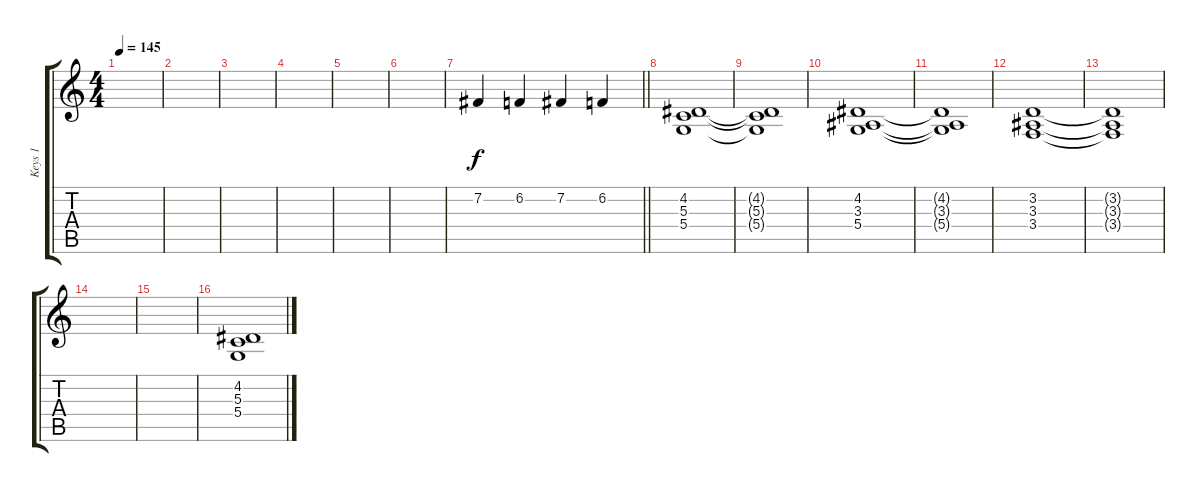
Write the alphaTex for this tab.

\track ("Keys 1" "Keys 1") {instrument stringensemble1}
\staff {score tabs}
\tuning (E4 B3 G3 D3 A2 E2) {hide}
\ts (4 4)
\tempo 145
\clef g2
\ks c
|
|
|
|
|
|
\barLineRight lightlight
7.2.4 6.2.4 7.2.4 6.2.4 |
(4.2 5.3 5.4).1{instrument stringensemble1} |
(4.2{t} 5.3{t} 5.4{t}).1 |
(4.2 3.3 5.4).1 |
(4.2{t} 3.3{t} 5.4{t}).1 |
(3.2 3.3 3.4).1 |
(3.2{t} 3.3{t} 3.4{t}).1 |
|
|
(4.2 5.3 5.4).1
